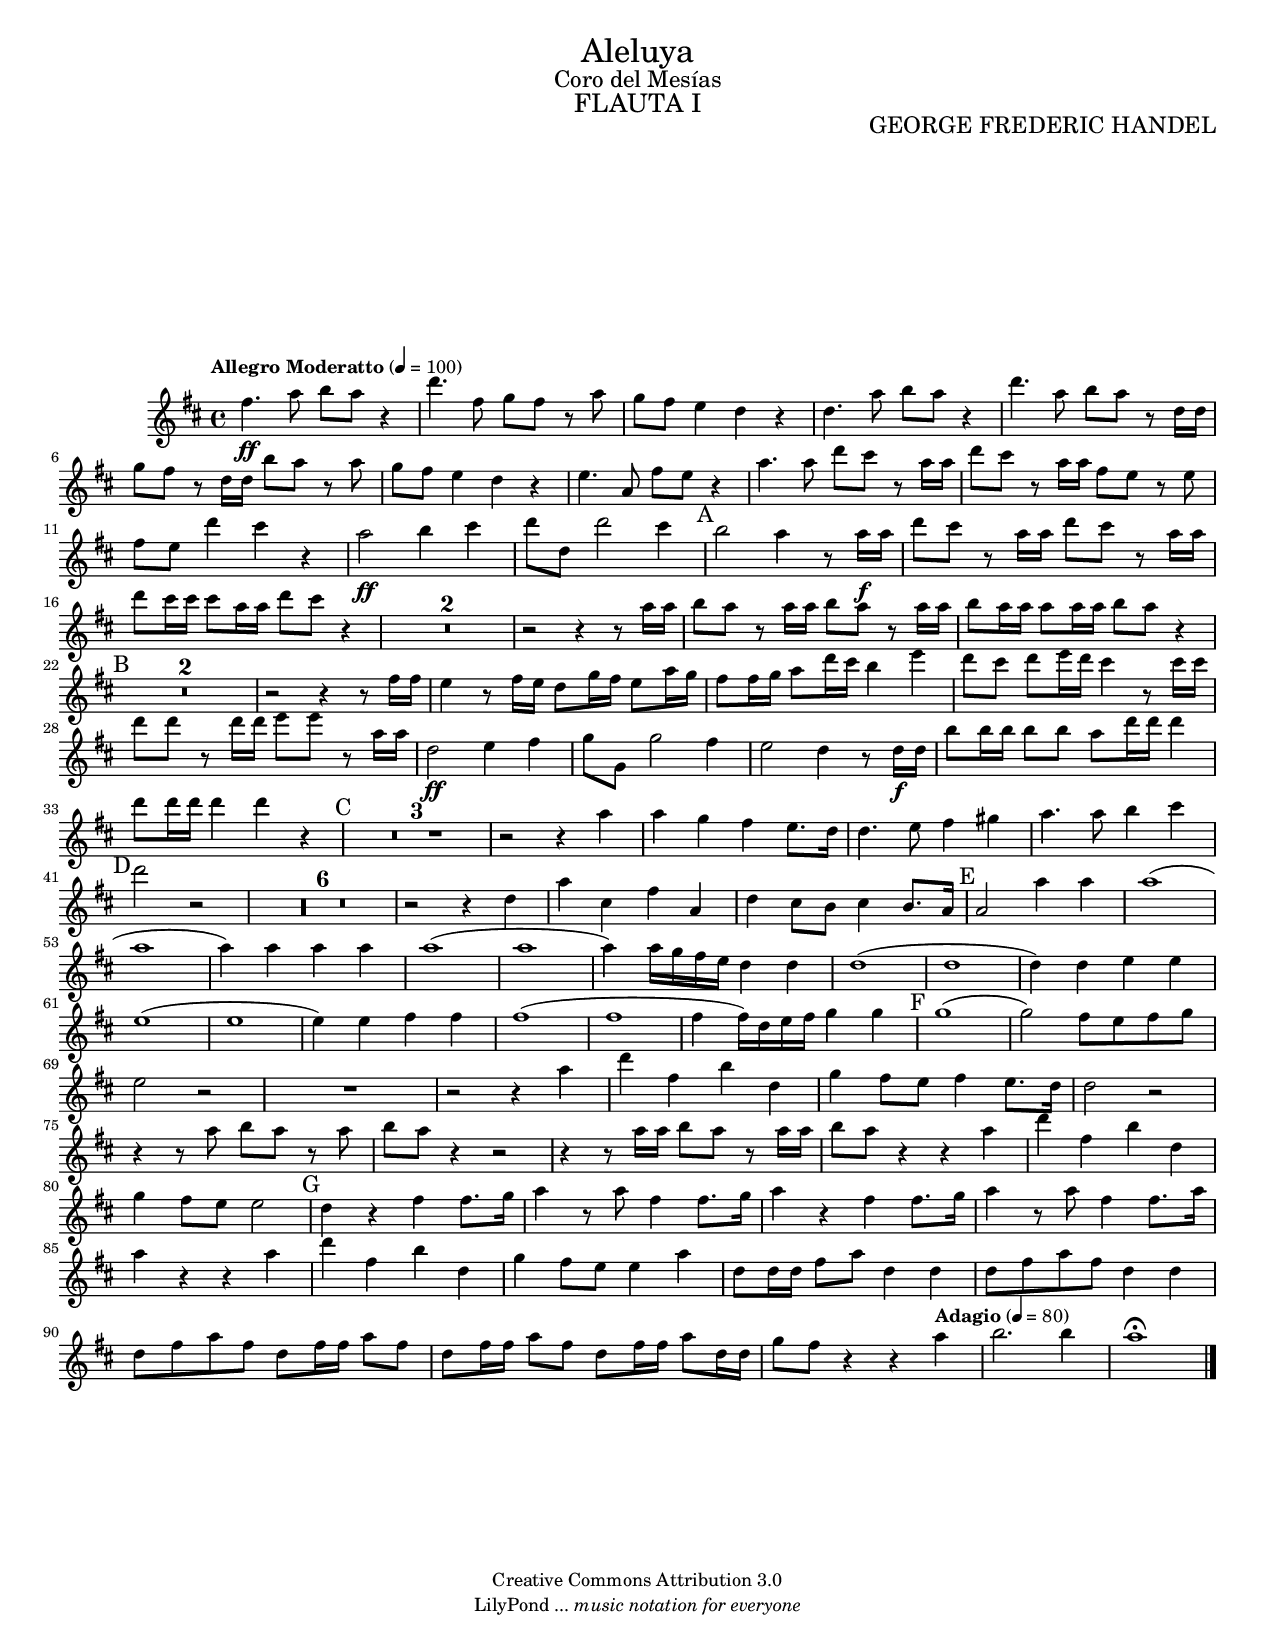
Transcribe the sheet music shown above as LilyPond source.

% Created on Tue Feb 01 15:41:25 CST 2011
% by search.sam@ 

\version "2.14.2"
#(set-global-staff-size 16)

\markup { \fill-line { \center-column { \fontsize #5 "Aleluya" \fontsize #2 "Coro del Mesías" \fontsize #3 \caps "FLAUTA I" } } }

\markup { \fill-line { " " \center-column { \fontsize #2 "GEORGE FREDERIC HANDEL" } } }


\header {
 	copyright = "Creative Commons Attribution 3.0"
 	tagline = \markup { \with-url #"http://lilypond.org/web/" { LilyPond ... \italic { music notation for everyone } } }
 	breakbefore = ##t
}

Flauta = \new Staff {
	\time 4/4
	\tempo "Allegro Moderatto" 4 = 100 
	\set Staff.midiInstrument = "flute"
	\set Score.skipBars = ##t
	\key d \major
	\clef treble
	\relative c'' { 	
 % Type notes here 
 	fis4.\ff a8 b8 a8 r4 |%1
 	d4. fis,8 g8 fis8 r8 a8 |%2
 	g8 fis8 e4 d4 r4 |%3
 	d4. a'8 b8 a8 r4|%4
 	d4. a8 b8 a8 r8 d,16 d16|%5
 	g8 fis8 r8 d16 d16 b'8 a8 r8 a8|%6
 	g8 fis8 e4 d4 r4|%7
 	e4. a,8 fis'8 e8 r4|%8
 	a4. a8 d8 cis8 r8 a16 a16|%9
 	d8 cis8 r8 a16 a16 fis8 e8 r8 e8|%10
 	fis8 e8 d'4 cis4 r4|%11
 	a2\ff b4 cis4|%12
 	d8 d,8 d'2 cis4|%13
 	\mark A b2 a4 r8 a16\f a16|%14
 	d8 cis8 r8 a16 a16 d8 cis8 r8 a16 a16|%15
 	d8 cis16 cis16 cis8 a16 a16 d8 cis8 r4|%16
 	R1*2|%18
 	r2 r4 r8 a16 a16|%19
 	b8 a8 r8 a16 a16 b8 a8 r8 a16 a16|%20
 	b8 a16 a16 a8 a16 a16 b8 a8 r4|%21
 	\mark B R1*2|%23
 	r2 r4 r8 fis16 fis16|%24
 	e4 r8 fis16 e16 d8 g16 fis16 e8 a16 g16|%25
 	fis8 fis16 g16 a8 d16 cis16 b4 e4|%26
 	d8 cis8 d8 e16 d16 cis4 r8 cis16 cis16|%27
 	d8 d8 r8 d16 d16 e8 e8 r8 a,16 a16|%28
 	d,2\ff e4 fis4|%29
 	g8 g,8 g'2 fis4|%30
 	e2 d4 r8 d16\f d16|%31
 	b'8 b16 b16 b8 b8 a8 d16 d16 d4|%32
 	d8 d16 d16 d4 d4 r4|%33
 	\mark C R1*3 |%36
 	r2 r4 a4|%37
 	a4 g4 fis4 e8. d16|%38
 	d4. e8 fis4 gis4|%39
 	a4. a8 b4 cis4|%40
 	\mark D d2 r2|%41
 	R1*6|%47
 	r2 r4 d,4|%48
 	a'4 cis,4 fis4 a,4|%49
 	d4 cis8 b8 cis4 b8. a16|%50
 	\mark E a2 a'4 a4|%51
 	a1(|%52
 	a1|%53
 	a4) a4 a4 a4|%54
 	a1(|%55
 	a1|%56
 	a4) a16 g16 fis16 e16 d4 d4|%57
 	d1(|%58
 	d1|%59
 	d4) d4 e4 e4|%60
 	e1(|%61
 	e1|%62
 	e4) e4 fis4 fis4|%63
 	fis1(|%64
 	fis1|%65
 	fis4 fis16) d16 e16 fis16 g4 g4|%66
 	\mark F g1(|%67
 	g2) fis8 e8 fis8 g8|%68
 	e2 r2|%69
 	R1*1|%70
 	r2 r4 a4|%71
 	d4 fis,4 b4 d,4|%72
 	g4 fis8 e8 fis4 e8. d16|%73
 	d2 r2|%74
 	r4 r8 a'8 b8 a8 r8 a8|%75
 	b8 a8 r4 r2|%76
 	r4 r8 a16 a16 b8 a8 r8 a16 a16|%77
 	b8 a8 r4 r4 a4 |%78
 	d4 fis,4 b4 d,4|%79
 	g4 fis8 e8 e2|%80
 	\mark G d4 r4 fis4 fis8. g16|%81
 	a4 r8 a8 fis4 fis8. g16|%82
 	a4 r4 fis4 fis8. g16|%83
 	a4 r8 a8 fis4 fis8. a16|%84
 	a4 r4 r4 a4|%85
 	d4 fis,4 b4 d,4|%86
 	g4 fis8 e8 e4 a4|%87
 	d,8 d16 d16 fis8 a8 d,4 d4|%88
 	d8 fis8 a8 fis8 d4 d4|%89
 	d8 fis8 a8 fis8 d8 fis16 fis16 a8 fis8|%90
 	d8 fis16 fis16 a8 fis8 d8 fis16 fis16 a8 d,16 d16|%91
	g8 fis8 r4 r4 \tempo "Adagio" 4 = 80 a4|%92
	b2. b4|%93
	a1\fermata |%94 	
	\bar "|."
	}
}

\score {
	<<
		\Flauta
	>>
	\midi {
	}
	\layout {
	}
}

\paper {
	#(set-paper-size "letter")
	system-system-spacing = #'((basic-distance . 0.1) (padding . 0))
	ragged-last-bottom = ##f
	ragged-bottom = ##f
}


